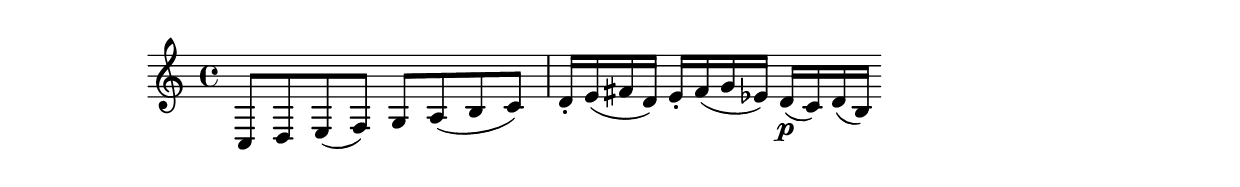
\version "2.18.2"

"//music" = \relative c {
  << \new Voice = "voice1" {
    c8 d e( f) g a( b c)

    d16-. e( fis d) e-. fis( g ees)

    d(\p c) d( b)
  } >>
}

\book {
  \header {
  }

  \bookpart {
    \score {
      \new OrchestraGroup \with { } <<
        \new StaffGroup \with { \consists "Bar_number_engraver" } <<
          <<
          \new Staff = Staff \with { }
          \context Staff = Staff {
            \"//music"
          }
          >>
        >>
      >>
      \layout { }
    }
  }
}
